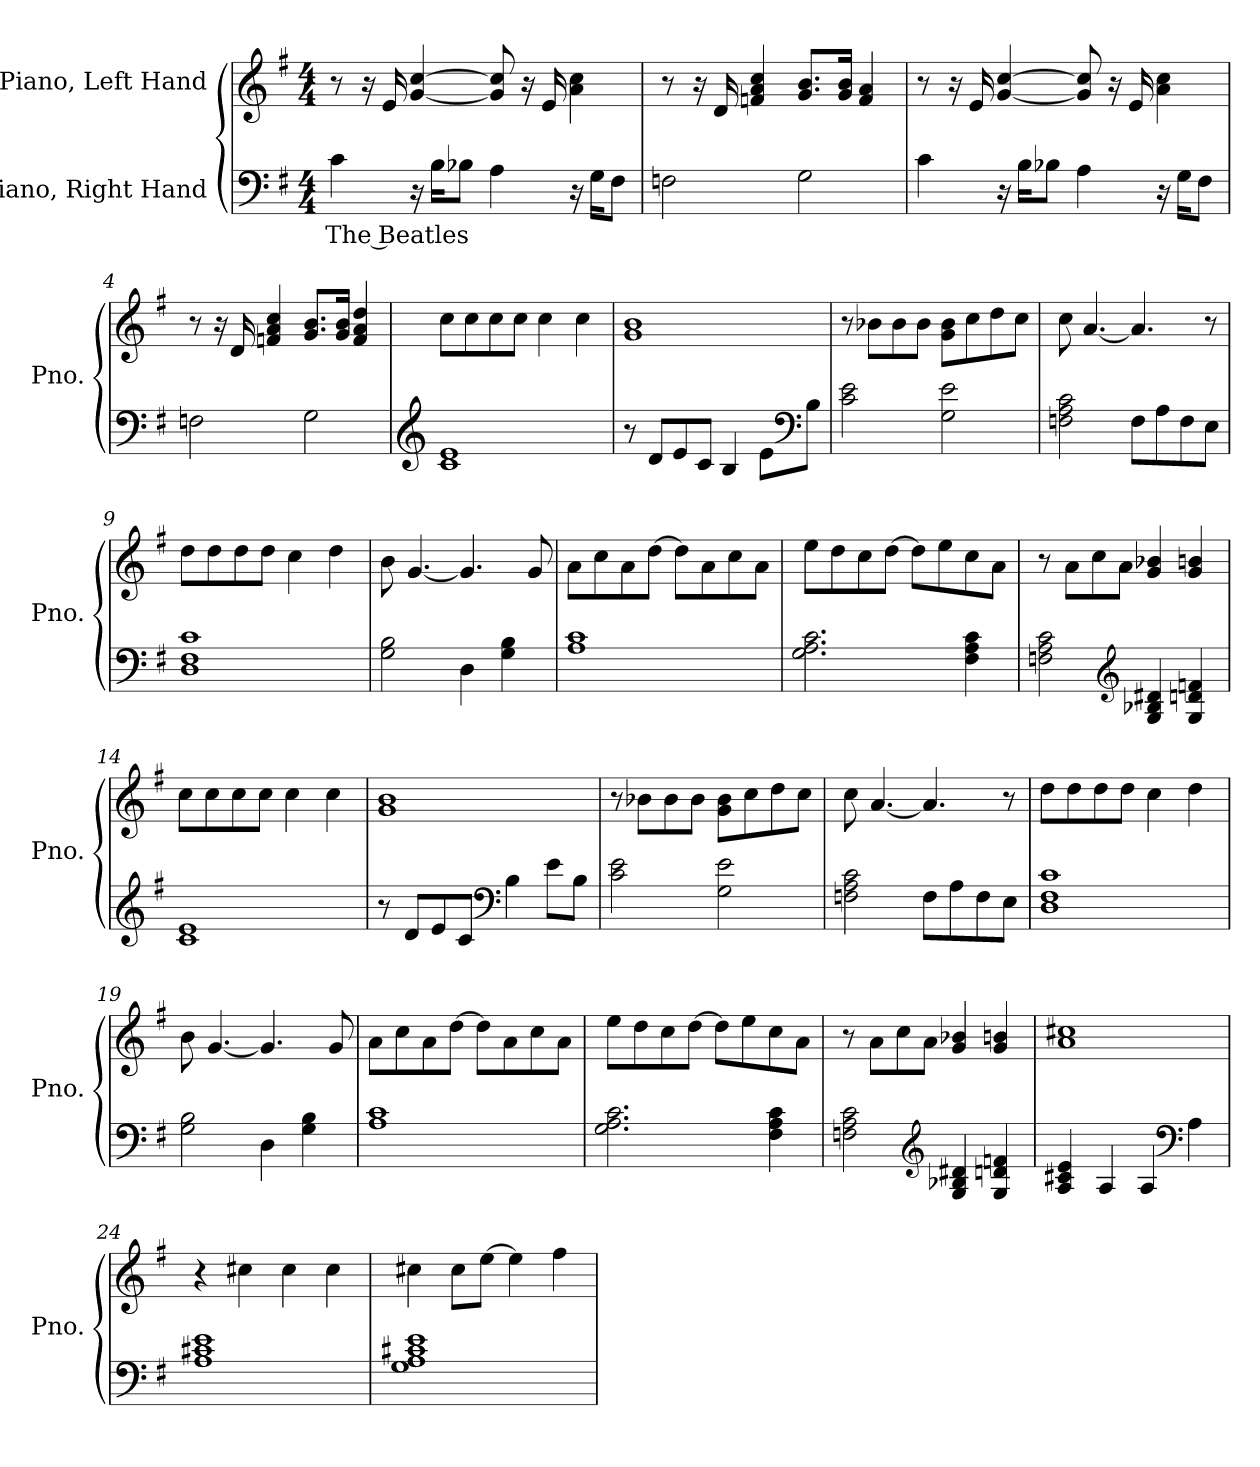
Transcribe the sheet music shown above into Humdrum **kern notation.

**kern	**text	**kern
*part2	*part2	*part1
*staff2	*staff2	*staff1
*I"Piano, Right Hand	*	*I"Piano, Left Hand
*I'Pno.	*	*I'Pno.
*clefF4	*	*clefG2
*k[f#]	*	*k[f#]
*M4/4	*	*M4/4
*MM90	*	*MM90
=1	=1	=1
!	!LO:LY:b	!
4c\	The Beatles	8r
.	.	16r
.	.	16e/
16r	.	[4g/ [4cc/
16B\KL	.	.
8B-X\J	.	.
4A\	.	8g/] 8cc/]
.	.	16r
.	.	16e/
16r	.	4a\ 4cc\
16G\KL	.	.
8F#\J	.	.
=2	=2	=2
2Fn\	.	8r
.	.	16r
.	.	16d/
.	.	4fn/ 4a/ 4cc/
2G\	.	8.g/ 8.b/L
.	.	16g/ 16b/Jk
.	.	4f/ 4a/
!!LO:LB:g=z
=3	=3	=3
4c\	.	8r
.	.	16r
.	.	16e/
16r	.	[4g/ [4cc/
16B\KL	.	.
8B-X\J	.	.
4A\	.	8g/] 8cc/]
.	.	16r
.	.	16e/
16r	.	4a\ 4cc\
16G\KL	.	.
8F#\J	.	.
=4	=4	=4
2Fn\	.	8r
.	.	16r
.	.	16d/
.	.	4fn/ 4a/ 4cc/
2G\	.	8.g/ 8.b/L
.	.	16g/ 16b/Jk
.	.	4f/ 4a/ 4dd/
=5	=5	=5
*clefG2	*	*
1c 1e	.	8cc\L
.	.	8cc\
.	.	8cc\
.	.	8cc\J
.	.	4cc\
.	.	4cc\
=6	=6	=6
8r	.	1g 1b
8d/L	.	.
8e/	.	.
8c/J	.	.
4B/	.	.
8e\L	.	.
*clefF4	*	*
8B\J	.	.
!!LO:LB:g=z
=7	=7	=7
2c\ 2e\	.	8r
.	.	8b-X\L
.	.	8b-\
.	.	8b-\J
2G\ 2e\	.	8g\ 8b-\L
.	.	8cc\
.	.	8dd\
.	.	8cc\J
=8	=8	=8
2Fn\ 2A\ 2c\	.	8cc\
.	.	[4.a/
8F\L	.	4.a/]
8A\	.	.
8F\	.	.
8E\J	.	8r
=9	=9	=9
1D 1F# 1c	.	8dd\L
.	.	8dd\
.	.	8dd\
.	.	8dd\J
.	.	4cc\
.	.	4dd\
=10	=10	=10
2G\ 2B\	.	8b\
.	.	[4.g/
4D\	.	4.g/]
4G\ 4B\	.	.
.	.	8g/
=11	=11	=11
1A 1c	.	8a\L
.	.	8cc\
.	.	8a\
.	.	[8dd\J
.	.	8dd\L]
.	.	8a\
.	.	8cc\
.	.	8a\J
!!LO:LB:g=z
=12	=12	=12
2.G\ 2.A\ 2.c\	.	8ee\L
.	.	8dd\
.	.	8cc\
.	.	[8dd\J
.	.	8dd\L]
.	.	8ee\
4F#\ 4A\ 4c\	.	8cc\
.	.	8a\J
=13	=13	=13
2Fn\ 2A\ 2c\	.	8r
.	.	8a\L
.	.	8cc\
.	.	8a\J
*clefG2	*	*
4G/ 4B-X/ 4d#X/	.	4g/ 4b-X/
4G/ 4dn/ 4fn/	.	4g/ 4bn/
=14	=14	=14
1c 1e	.	8cc\L
.	.	8cc\
.	.	8cc\
.	.	8cc\J
.	.	4cc\
.	.	4cc\
=15	=15	=15
8r	.	1g 1b
8d/L	.	.
8e/	.	.
8c/J	.	.
*clefF4	*	*
4B\	.	.
8e\L	.	.
8B\J	.	.
!!LO:LB:g=z
=16	=16	=16
2c\ 2e\	.	8r
.	.	8b-X\L
.	.	8b-\
.	.	8b-\J
2G\ 2e\	.	8g\ 8b-\L
.	.	8cc\
.	.	8dd\
.	.	8cc\J
=17	=17	=17
2Fn\ 2A\ 2c\	.	8cc\
.	.	[4.a/
8F\L	.	4.a/]
8A\	.	.
8F\	.	.
8E\J	.	8r
=18	=18	=18
1D 1F# 1c	.	8dd\L
.	.	8dd\
.	.	8dd\
.	.	8dd\J
.	.	4cc\
.	.	4dd\
=19	=19	=19
2G\ 2B\	.	8b\
.	.	[4.g/
4D\	.	4.g/]
4G\ 4B\	.	.
.	.	8g/
=20	=20	=20
1A 1c	.	8a\L
.	.	8cc\
.	.	8a\
.	.	[8dd\J
.	.	8dd\L]
.	.	8a\
.	.	8cc\
.	.	8a\J
!!LO:LB:g=z
=21	=21	=21
2.G\ 2.A\ 2.c\	.	8ee\L
.	.	8dd\
.	.	8cc\
.	.	[8dd\J
.	.	8dd\L]
.	.	8ee\
4F#\ 4A\ 4c\	.	8cc\
.	.	8a\J
=22	=22	=22
2Fn\ 2A\ 2c\	.	8r
.	.	8a\L
.	.	8cc\
.	.	8a\J
*clefG2	*	*
4G/ 4B-X/ 4d#X/	.	4g/ 4b-X/
4G/ 4dn/ 4fn/	.	4g/ 4bn/
=23	=23	=23
4A/ 4c#X/ 4e/	.	1a 1cc#X
4A/	.	.
4A/	.	.
*clefF4	*	*
4A\	.	.
=24	=24	=24
1A 1c#X 1e	.	4r
.	.	4cc#X\
.	.	4cc#\
.	.	4cc#\
=25	=25	=25
1G 1A 1c#X 1e	.	4cc#X\
.	.	8cc#\L
.	.	[8ee\J
.	.	4ee\]
.	.	4ff#\
=	=	=
*-	*-	*-
